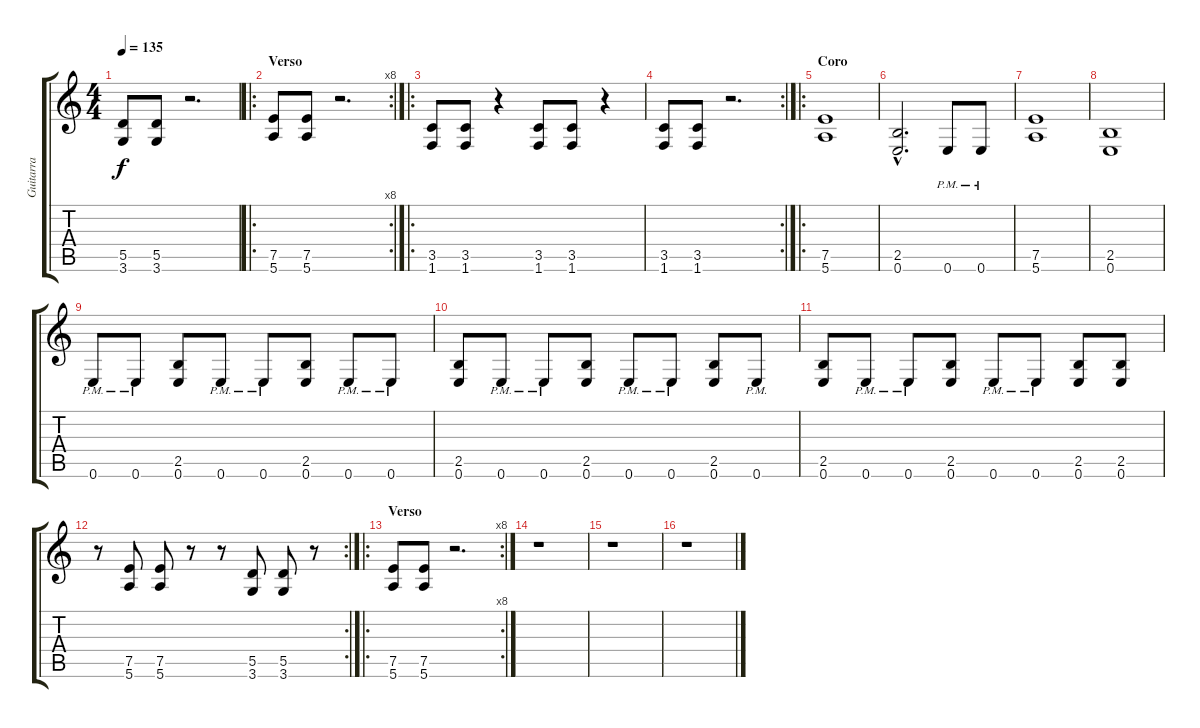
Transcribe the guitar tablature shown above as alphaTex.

\track ("Guitarra" "Guitarra") {instrument overdrivenguitar}
\staff {score tabs}
\tuning (E4 B3 G3 D3 A2 E2) {hide}
\ts (4 4)
\tempo 135
\clef g2
\ks c
(5.5 3.6).8{dy f} (5.5 3.6).8 r.2{d} |
\ro
\rc 8
\section ("" "Verso")
(7.5 5.6).8 (7.5 5.6).8 r.2{d} |
\ro
(3.5 1.6).8 (3.5 1.6).8 r.4 (3.5 1.6).8 (3.5 1.6).8 r.4 |
\rc 2
(3.5 1.6).8 (3.5 1.6).8 r.2{d} |
\ro
\section ("" "Coro")
(7.5 5.6).1 |
(2.5{hac} 0.6{hac}).2{d} 0.6{pm}.8 0.6{pm}.8 |
(7.5 5.6).1 |
(2.5 0.6).1 |
0.6{pm}.8 0.6{pm}.8 (2.5 0.6).8 0.6{pm}.8 0.6{pm}.8 (2.5 0.6).8 0.6{pm}.8 0.6{pm}.8 |
(2.5 0.6).8 0.6{pm}.8 0.6{pm}.8 (2.5 0.6).8 0.6{pm}.8 0.6{pm}.8 (2.5 0.6).8 0.6{pm}.8 |
(2.5 0.6).8 0.6{pm}.8 0.6{pm}.8 (2.5 0.6).8 0.6{pm}.8 0.6{pm}.8 (2.5 0.6).8 (2.5 0.6).8 |
\rc 2
r.8 (7.5 5.6).8 (7.5 5.6).8 r.8 r.8 (5.5 3.6).8 (5.5 3.6).8 r.8 |
\ro
\rc 8
\section ("" "Verso")
(7.5 5.6).8 (7.5 5.6).8 r.2{d} |
r.1 |
r.1 |
r.1
